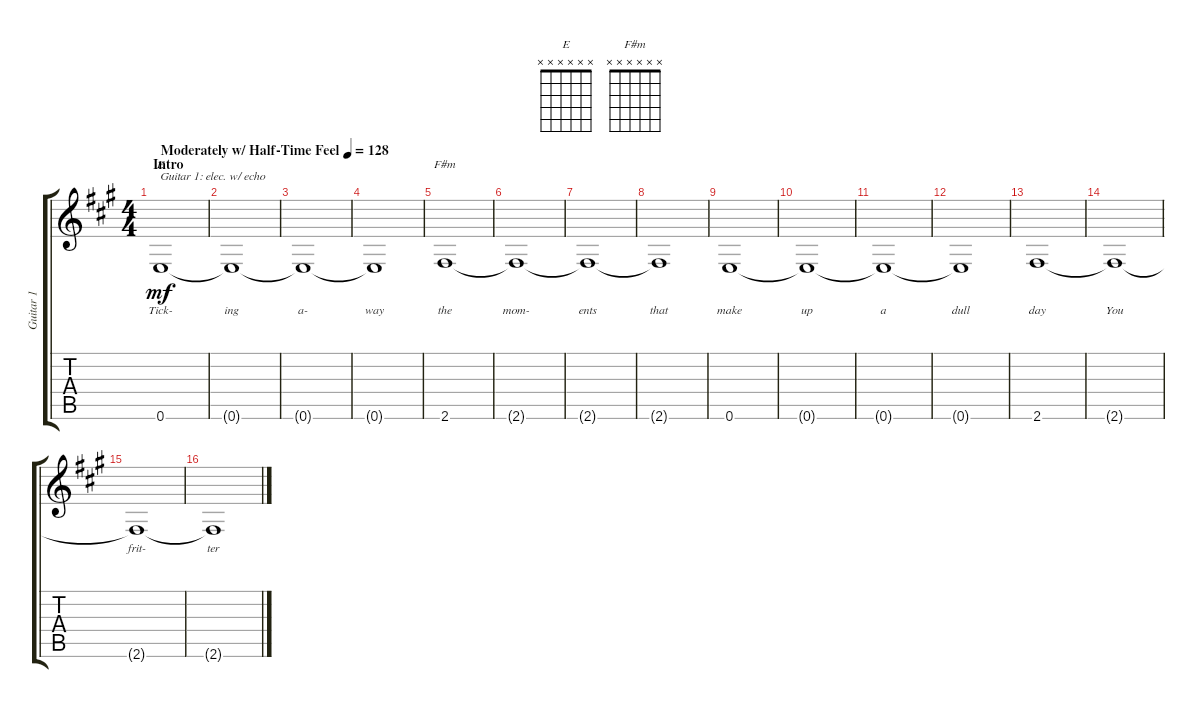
\track ("Guitar 1" "Guitar 1") {instrument electricguitarclean}
\staff {score tabs}
\tuning (E4 B3 G3 D3 A2 E2) {hide}
\chord ("E" x x x x x x)
\chord ("F#m" x x x x x x)
\ts (4 4)
\section ("" "Intro")
\tempo (128 "Moderately w/ Half-Time Feel")
\clef g2
\ks f#minor
0.6.1{ch "E" txt "Guitar 1: elec. w/ echo" lyrics (0 "Tick-") lyrics (1 "") lyrics (2 "") lyrics (3 "") lyrics (4 "") dy mf instrument electricguitarclean} |
0.6{t}.1{lyrics (0 "ing") lyrics (1 "") lyrics (2 "") lyrics (3 "") lyrics (4 "")} |
0.6{t}.1{lyrics (0 "a-") lyrics (1 "") lyrics (2 "") lyrics (3 "") lyrics (4 "")} |
0.6{t}.1{lyrics (0 "way") lyrics (1 "") lyrics (2 "") lyrics (3 "") lyrics (4 "")} |
2.6.1{ch "F#m" lyrics (0 "the") lyrics (1 "") lyrics (2 "") lyrics (3 "") lyrics (4 "")} |
2.6{t}.1{lyrics (0 "mom-") lyrics (1 "") lyrics (2 "") lyrics (3 "") lyrics (4 "")} |
2.6{t}.1{lyrics (0 "ents") lyrics (1 "") lyrics (2 "") lyrics (3 "") lyrics (4 "")} |
2.6{t}.1{lyrics (0 "that") lyrics (1 "") lyrics (2 "") lyrics (3 "") lyrics (4 "")} |
0.6.1{lyrics (0 "make") lyrics (1 "") lyrics (2 "") lyrics (3 "") lyrics (4 "")} |
0.6{t}.1{lyrics (0 "up") lyrics (1 "") lyrics (2 "") lyrics (3 "") lyrics (4 "")} |
0.6{t}.1{lyrics (0 "a") lyrics (1 "") lyrics (2 "") lyrics (3 "") lyrics (4 "")} |
0.6{t}.1{lyrics (0 "dull") lyrics (1 "") lyrics (2 "") lyrics (3 "") lyrics (4 "")} |
2.6.1{lyrics (0 "day") lyrics (1 "") lyrics (2 "") lyrics (3 "") lyrics (4 "")} |
2.6{t}.1{lyrics (0 "You") lyrics (1 "") lyrics (2 "") lyrics (3 "") lyrics (4 "")} |
2.6{t}.1{lyrics (0 "frit-") lyrics (1 "") lyrics (2 "") lyrics (3 "") lyrics (4 "")} |
2.6{t}.1{lyrics (0 "ter") lyrics (1 "") lyrics (2 "") lyrics (3 "") lyrics (4 "")}
